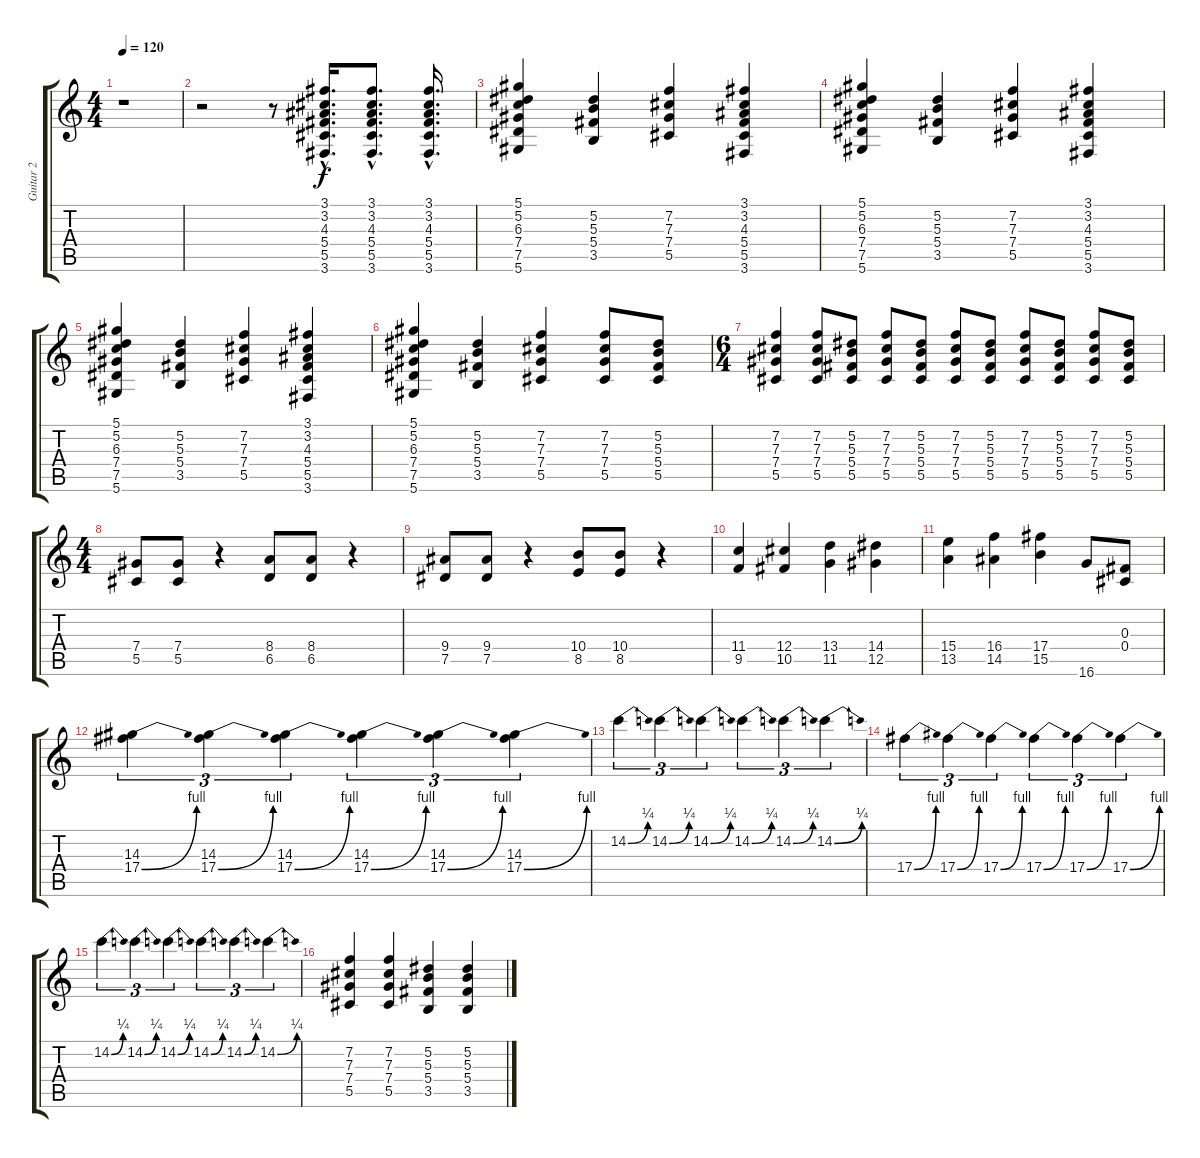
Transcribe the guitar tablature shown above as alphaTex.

\track ("Guitar 2" "Guitar 2") {instrument distortionguitar}
\staff {score tabs}
\tuning (Eb4 Bb3 Gb3 Db3 Ab2 Eb2) {hide}
\ts (4 4)
\tempo 120
\clef g2
\ks c
r.1{dy f} |
r.2 r.8 (3.1{hac} 3.2{hac} 4.3{hac} 5.4{hac} 5.5{hac} 3.6{hac}).16{d} (3.1{hac} 3.2{hac} 4.3{hac} 5.4{hac} 5.5{hac} 3.6{hac}).8{d} (3.1{hac} 3.2{hac} 4.3{hac} 5.4{hac} 5.5{hac} 3.6{hac}).16{d} |
(5.1 5.2 6.3 7.4 7.5 5.6).4 (5.2 5.3 5.4 3.5).4 (7.2 7.3 7.4 5.5).4 (3.1 3.2 4.3 5.4 5.5 3.6).4 |
(5.1 5.2 6.3 7.4 7.5 5.6).4 (5.2 5.3 5.4 3.5).4 (7.2 7.3 7.4 5.5).4 (3.1 3.2 4.3 5.4 5.5 3.6).4 |
(5.1 5.2 6.3 7.4 7.5 5.6).4 (5.2 5.3 5.4 3.5).4 (7.2 7.3 7.4 5.5).4 (3.1 3.2 4.3 5.4 5.5 3.6).4 |
(5.1 5.2 6.3 7.4 7.5 5.6).4 (5.2 5.3 5.4 3.5).4 (7.2 7.3 7.4 5.5).4 (7.2 7.3 7.4 5.5).8 (5.2 5.3 5.4 5.5).8 |
\ts (6 4)
(7.2 7.3 7.4 5.5).4 (7.2 7.3 7.4 5.5).8 (5.2 5.3 5.4 5.5).8 (7.2 7.3 7.4 5.5).8 (5.2 5.3 5.4 5.5).8 (7.2 7.3 7.4 5.5).8 (5.2 5.3 5.4 5.5).8 (7.2 7.3 7.4 5.5).8 (5.2 5.3 5.4 5.5).8 (7.2 7.3 7.4 5.5).8 (5.2 5.3 5.4 5.5).8 |
\ts (4 4)
(7.4 5.5).8 (7.4 5.5).8 r.4 (8.4 6.5).8 (8.4 6.5).8 r.4 |
(9.4 7.5).8 (9.4 7.5).8 r.4 (10.4 8.5).8 (10.4 8.5).8 r.4 |
(11.4 9.5).4 (12.4 10.5).4 (13.4 11.5).4 (14.4 12.5).4 |
(15.4 13.5).4 (16.4 14.5).4 (17.4 15.5).4 16.6.8 (0.3 0.4).8 |
(14.3 17.4{be (bend 0 0 60 4)}).4{tu (3 2)} (14.3 17.4{be (bend 0 0 60 4)}).4{tu (3 2)} (14.3 17.4{be (bend 0 0 60 4)}).4{tu (3 2)} (14.3 17.4{be (bend 0 0 60 4)}).4{tu (3 2)} (14.3 17.4{be (bend 0 0 60 4)}).4{tu (3 2)} (14.3 17.4{be (bend 0 0 60 4)}).4{tu (3 2)} |
14.2{be (bend 0 0 60 1)}.4{tu (3 2)} 14.2{be (bend 0 0 60 1)}.4{tu (3 2)} 14.2{be (bend 0 0 60 1)}.4{tu (3 2)} 14.2{be (bend 0 0 60 1)}.4{tu (3 2)} 14.2{be (bend 0 0 60 1)}.4{tu (3 2)} 14.2{be (bend 0 0 60 1)}.4{tu (3 2)} |
17.4{be (bend 0 0 60 4)}.4{tu (3 2)} 17.4{be (bend 0 0 60 4)}.4{tu (3 2)} 17.4{be (bend 0 0 60 4)}.4{tu (3 2)} 17.4{be (bend 0 0 60 4)}.4{tu (3 2)} 17.4{be (bend 0 0 60 4)}.4{tu (3 2)} 17.4{be (bend 0 0 60 4)}.4{tu (3 2)} |
14.2{be (bend 0 0 60 1)}.4{tu (3 2)} 14.2{be (bend 0 0 60 1)}.4{tu (3 2)} 14.2{be (bend 0 0 60 1)}.4{tu (3 2)} 14.2{be (bend 0 0 60 1)}.4{tu (3 2)} 14.2{be (bend 0 0 60 1)}.4{tu (3 2)} 14.2{be (bend 0 0 60 1)}.4{tu (3 2)} |
(7.2 7.3 7.4 5.5).4 (7.2 7.3 7.4 5.5).4 (5.2 5.3 5.4 3.5).4 (5.2 5.3 5.4 3.5).4
